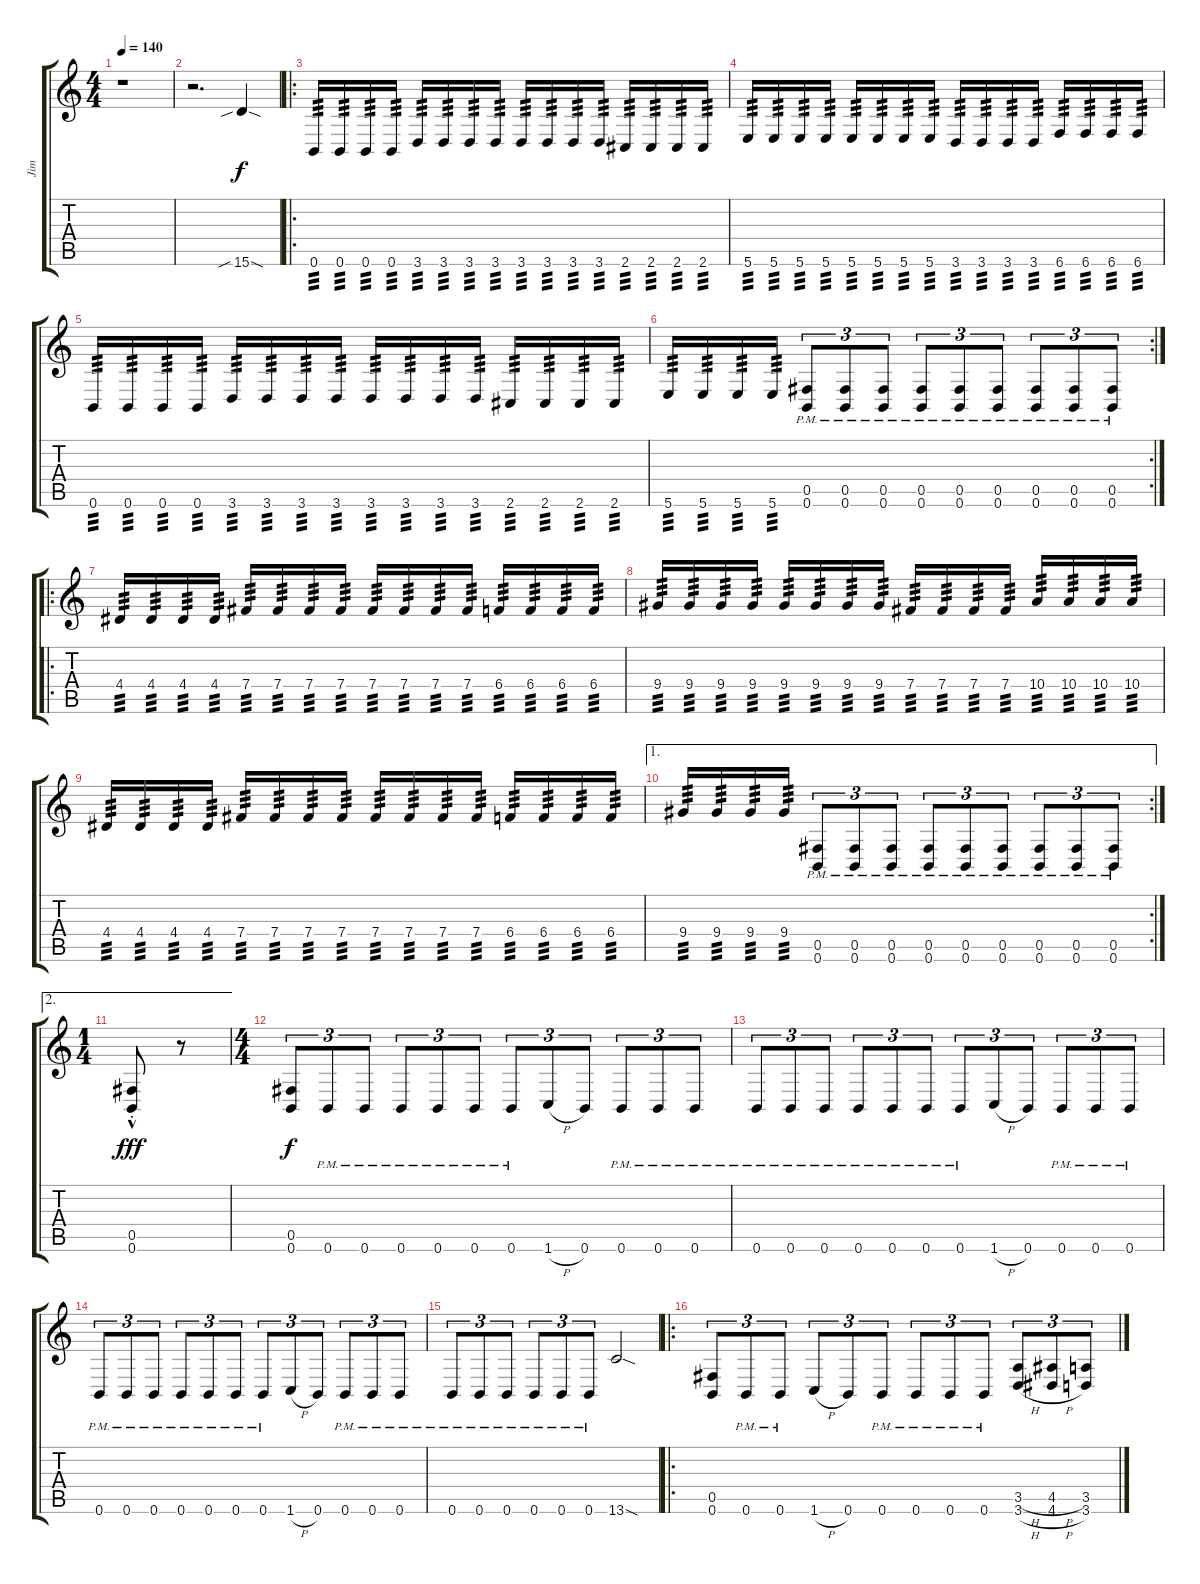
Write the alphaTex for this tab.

\track ("Jim" "Jim") {instrument distortionguitar}
\staff {score tabs}
\tuning (Db4 Ab3 E3 B2 Gb2 B1) {hide}
\ts (4 4)
\tempo 140
\clef g2
\ks c
r.1{dy f instrument distortionguitar} |
r.2{d} 15.6{sib sod}.4 |
\ro
0.6.16{tp 3} 0.6.16{tp 3} 0.6.16{tp 3} 0.6.16{tp 3} 3.6.16{tp 3} 3.6.16{tp 3} 3.6.16{tp 3} 3.6.16{tp 3} 3.6.16{tp 3} 3.6.16{tp 3} 3.6.16{tp 3} 3.6.16{tp 3} 2.6.16{tp 3} 2.6.16{tp 3} 2.6.16{tp 3} 2.6.16{tp 3} |
5.6.16{tp 3} 5.6.16{tp 3} 5.6.16{tp 3} 5.6.16{tp 3} 5.6.16{tp 3} 5.6.16{tp 3} 5.6.16{tp 3} 5.6.16{tp 3} 3.6.16{tp 3} 3.6.16{tp 3} 3.6.16{tp 3} 3.6.16{tp 3} 6.6.16{tp 3} 6.6.16{tp 3} 6.6.16{tp 3} 6.6.16{tp 3} |
0.6.16{tp 3} 0.6.16{tp 3} 0.6.16{tp 3} 0.6.16{tp 3} 3.6.16{tp 3} 3.6.16{tp 3} 3.6.16{tp 3} 3.6.16{tp 3} 3.6.16{tp 3} 3.6.16{tp 3} 3.6.16{tp 3} 3.6.16{tp 3} 2.6.16{tp 3} 2.6.16{tp 3} 2.6.16{tp 3} 2.6.16{tp 3} |
\rc 2
5.6.16{tp 3} 5.6.16{tp 3} 5.6.16{tp 3} 5.6.16{tp 3} (0.5{pm} 0.6{pm}).8{tu (3 2)} (0.5{pm} 0.6{pm}).8{tu (3 2)} (0.5{pm} 0.6{pm}).8{tu (3 2)} (0.5{pm} 0.6{pm}).8{tu (3 2)} (0.5{pm} 0.6{pm}).8{tu (3 2)} (0.5{pm} 0.6{pm}).8{tu (3 2)} (0.5{pm} 0.6{pm}).8{tu (3 2)} (0.5{pm} 0.6{pm}).8{tu (3 2)} (0.5{pm} 0.6{pm}).8{tu (3 2)} |
\ro
4.4.16{tp 3} 4.4.16{tp 3} 4.4.16{tp 3} 4.4.16{tp 3} 7.4.16{tp 3} 7.4.16{tp 3} 7.4.16{tp 3} 7.4.16{tp 3} 7.4.16{tp 3} 7.4.16{tp 3} 7.4.16{tp 3} 7.4.16{tp 3} 6.4.16{tp 3} 6.4.16{tp 3} 6.4.16{tp 3} 6.4.16{tp 3} |
9.4.16{tp 3} 9.4.16{tp 3} 9.4.16{tp 3} 9.4.16{tp 3} 9.4.16{tp 3} 9.4.16{tp 3} 9.4.16{tp 3} 9.4.16{tp 3} 7.4.16{tp 3} 7.4.16{tp 3} 7.4.16{tp 3} 7.4.16{tp 3} 10.4.16{tp 3} 10.4.16{tp 3} 10.4.16{tp 3} 10.4.16{tp 3} |
4.4.16{tp 3} 4.4.16{tp 3} 4.4.16{tp 3} 4.4.16{tp 3} 7.4.16{tp 3} 7.4.16{tp 3} 7.4.16{tp 3} 7.4.16{tp 3} 7.4.16{tp 3} 7.4.16{tp 3} 7.4.16{tp 3} 7.4.16{tp 3} 6.4.16{tp 3} 6.4.16{tp 3} 6.4.16{tp 3} 6.4.16{tp 3} |
\ae 1
\rc 2
9.4.16{tp 3} 9.4.16{tp 3} 9.4.16{tp 3} 9.4.16{tp 3} (0.5{pm} 0.6{pm}).8{tu (3 2)} (0.5{pm} 0.6{pm}).8{tu (3 2)} (0.5{pm} 0.6{pm}).8{tu (3 2)} (0.5{pm} 0.6{pm}).8{tu (3 2)} (0.5{pm} 0.6{pm}).8{tu (3 2)} (0.5{pm} 0.6{pm}).8{tu (3 2)} (0.5{pm} 0.6{pm}).8{tu (3 2)} (0.5{pm} 0.6{pm}).8{tu (3 2)} (0.5{pm} 0.6{pm}).8{tu (3 2)} |
\ae 2
\ts (1 4)
(0.5{hac st} 0.6{hac st}).8{dy fff} r.8 |
\ts (4 4)
(0.5 0.6).8{tu (3 2) dy f} 0.6{pm}.8{tu (3 2)} 0.6{pm}.8{tu (3 2)} 0.6{pm}.8{tu (3 2)} 0.6{pm}.8{tu (3 2)} 0.6{pm}.8{tu (3 2)} 0.6{pm}.8{tu (3 2)} 1.6{h}.8{tu (3 2)} 0.6.8{tu (3 2)} 0.6{pm}.8{tu (3 2)} 0.6{pm}.8{tu (3 2)} 0.6{pm}.8{tu (3 2)} |
0.6{pm}.8{tu (3 2)} 0.6{pm}.8{tu (3 2)} 0.6{pm}.8{tu (3 2)} 0.6{pm}.8{tu (3 2)} 0.6{pm}.8{tu (3 2)} 0.6{pm}.8{tu (3 2)} 0.6{pm}.8{tu (3 2)} 1.6{h}.8{tu (3 2)} 0.6.8{tu (3 2)} 0.6{pm}.8{tu (3 2)} 0.6{pm}.8{tu (3 2)} 0.6{pm}.8{tu (3 2)} |
0.6{pm}.8{tu (3 2)} 0.6{pm}.8{tu (3 2)} 0.6{pm}.8{tu (3 2)} 0.6{pm}.8{tu (3 2)} 0.6{pm}.8{tu (3 2)} 0.6{pm}.8{tu (3 2)} 0.6{pm}.8{tu (3 2)} 1.6{h}.8{tu (3 2)} 0.6.8{tu (3 2)} 0.6{pm}.8{tu (3 2)} 0.6{pm}.8{tu (3 2)} 0.6{pm}.8{tu (3 2)} |
0.6{pm}.8{tu (3 2)} 0.6{pm}.8{tu (3 2)} 0.6{pm}.8{tu (3 2)} 0.6{pm}.8{tu (3 2)} 0.6{pm}.8{tu (3 2)} 0.6{pm}.8{tu (3 2)} 13.6{sod}.2 |
\ro
(0.5 0.6).8{tu (3 2)} 0.6{pm}.8{tu (3 2)} 0.6{pm}.8{tu (3 2)} 1.6{h}.8{tu (3 2)} 0.6.8{tu (3 2)} 0.6{pm}.8{tu (3 2)} 0.6{pm}.8{tu (3 2)} 0.6{pm}.8{tu (3 2)} 0.6{pm}.8{tu (3 2)} (3.5{h} 3.6{h}).8{tu (3 2)} (4.5{h} 4.6{h}).8{tu (3 2)} (3.5 3.6).8{tu (3 2)}
